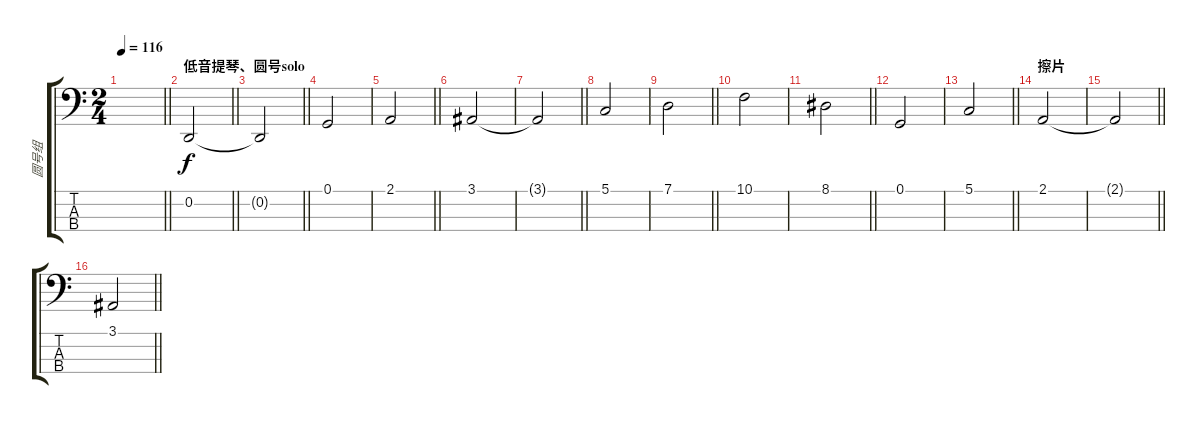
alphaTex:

\track ("圆号组" "圆号组") {instrument frenchhorn}
\staff {score tabs}
\tuning (G2 D2 A1 E1) {hide}
\ts (2 4)
\tempo 116
\clef f4
\barLineRight lightlight
\ks c
|
\section ("" "低音提琴、圆号solo")
\barLineRight lightlight
0.2.2 |
\barLineRight lightlight
0.2{t}.2 |
0.1.2 |
\barLineRight lightlight
2.1.2 |
3.1.2 |
\barLineRight lightlight
3.1{t}.2 |
5.1.2 |
\barLineRight lightlight
7.1.2 |
10.1.2 |
\barLineRight lightlight
8.1.2 |
0.1.2 |
\barLineRight lightlight
5.1.2 |
\section ("" "擦片")
2.1.2 |
\barLineRight lightlight
2.1{t}.2 |
\barLineRight lightlight
3.1.2
